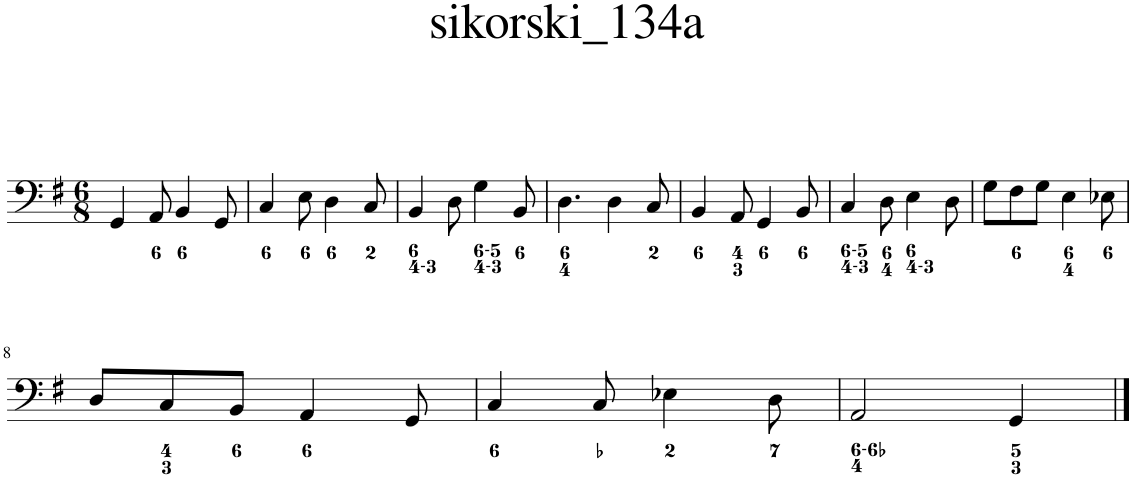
**kern
*part1
*staff1
*I"Piano
*I'Pno.
*clefF4
*k[f#]
*M6/8
=1
4GG/
8AA/
4BB/
8GG/
=2
4C/
8E\
4D\
8C/
=3
4BB/
8D\
4G\
8BB/
=4
4.D\
4D\
8C/
=5
4BB/
8AA/
4GG/
8BB/
=6
4C/
8D\
4E\
8D\
=7
8G\L
8F#\
8G\J
4E\
8E-X\
!!LO:LB:g=z
=8
8D/L
8C/
8BB/J
4AA/
8GG/
=9
4C/
8C/
4E-X\
8D\
=10
2AA/
4GG/
==
*-
